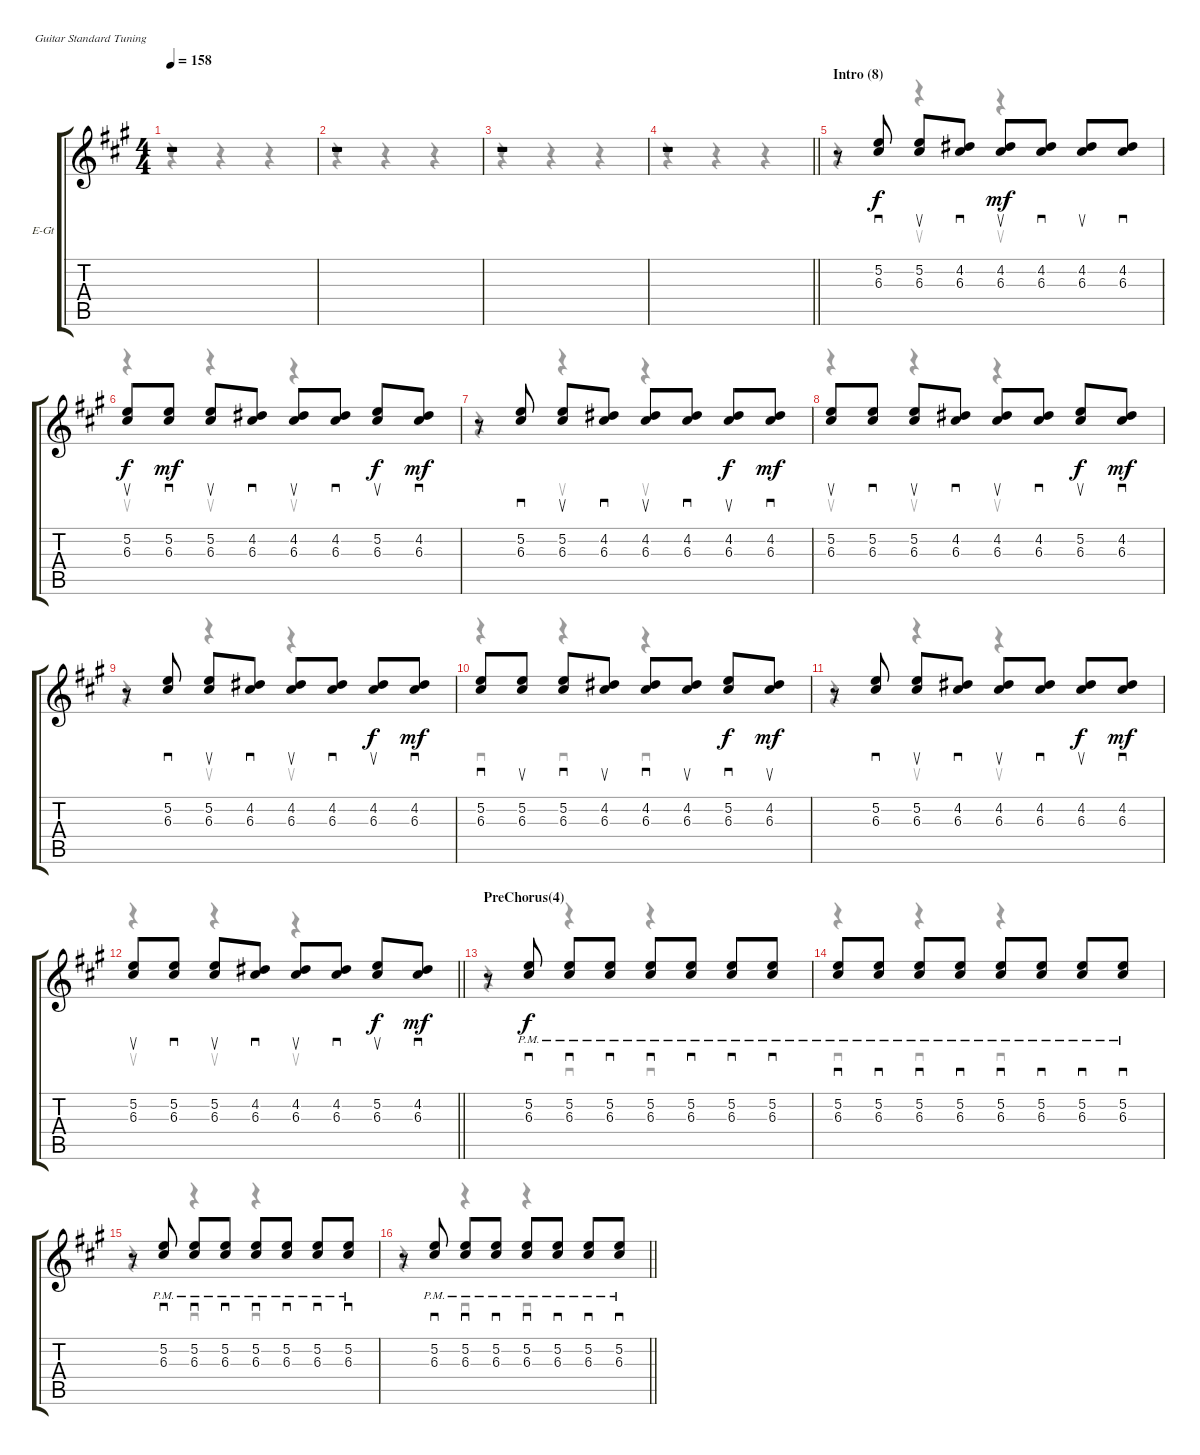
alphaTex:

\bracketExtendMode groupsimilarinstruments
\firstSystemTrackNameOrientation horizontal
\otherSystemsTrackNameOrientation horizontal
\track ("Guitar 2" "E-Gt") {instrument distortionguitar}
\staff {score tabs}
\tuning (E4 B3 G3 D3 A2 E2)
\voice
\ts (4 4)
\tempo 158
\clef g2
\ks a
r.1{dy mf} |
r.1 |
r.1 |
\barLineRight lightlight
r.1 |
\section ("" "Intro (8)")
r.8 (5.2 6.3).8{sd dy f} (5.2 6.3).8{su} (4.2 6.3).8{sd} (4.2 6.3).8{su dy mf} (4.2 6.3).8{sd} (4.2 6.3).8{su} (4.2 6.3).8{sd} |
(5.2 6.3).8{su dy f} (5.2 6.3).8{sd dy mf} (5.2 6.3).8{su} (4.2 6.3).8{sd} (4.2 6.3).8{su} (4.2 6.3).8{sd} (5.2 6.3).8{su dy f} (4.2 6.3).8{sd dy mf} |
r.8 (5.2 6.3).8{sd} (5.2 6.3).8{su} (4.2 6.3).8{sd} (4.2 6.3).8{su} (4.2 6.3).8{sd} (4.2 6.3).8{su dy f} (4.2 6.3).8{sd dy mf} |
(5.2 6.3).8{su} (5.2 6.3).8{sd} (5.2 6.3).8{su} (4.2 6.3).8{sd} (4.2 6.3).8{su} (4.2 6.3).8{sd} (5.2 6.3).8{su dy f} (4.2 6.3).8{sd dy mf} |
r.8 (5.2 6.3).8{sd} (5.2 6.3).8{su} (4.2 6.3).8{sd} (4.2 6.3).8{su} (4.2 6.3).8{sd} (4.2 6.3).8{su dy f} (4.2 6.3).8{sd dy mf} |
(5.2 6.3).8{sd} (5.2 6.3).8{su} (5.2 6.3).8{sd} (4.2 6.3).8{su} (4.2 6.3).8{sd} (4.2 6.3).8{su} (5.2 6.3).8{sd dy f} (4.2 6.3).8{su dy mf} |
r.8 (5.2 6.3).8{sd} (5.2 6.3).8{su} (4.2 6.3).8{sd} (4.2 6.3).8{su} (4.2 6.3).8{sd} (4.2 6.3).8{su dy f} (4.2 6.3).8{sd dy mf} |
\barLineRight lightlight
(5.2 6.3).8{su} (5.2 6.3).8{sd} (5.2 6.3).8{su} (4.2 6.3).8{sd} (4.2 6.3).8{su} (4.2 6.3).8{sd} (5.2 6.3).8{su dy f} (4.2 6.3).8{sd dy mf} |
\section ("" "PreChorus(4)")
r.8 (5.2{pm} 6.3{pm}).8{sd dy f} (5.2{pm} 6.3{pm}).8{sd} (5.2{pm} 6.3{pm}).8{sd} (5.2{pm} 6.3{pm}).8{sd} (5.2{pm} 6.3{pm}).8{sd} (5.2{pm} 6.3{pm}).8{sd} (5.2{pm} 6.3{pm}).8{sd} |
(5.2{pm} 6.3{pm}).8{sd} (5.2{pm} 6.3{pm}).8{sd} (5.2{pm} 6.3{pm}).8{sd} (5.2{pm} 6.3{pm}).8{sd} (5.2{pm} 6.3{pm}).8{sd} (5.2{pm} 6.3{pm}).8{sd} (5.2{pm} 6.3{pm}).8{sd} (5.2{pm} 6.3{pm}).8{sd} |
r.8 (5.2{pm} 6.3{pm}).8{sd} (5.2{pm} 6.3{pm}).8{sd} (5.2{pm} 6.3{pm}).8{sd} (5.2{pm} 6.3{pm}).8{sd} (5.2{pm} 6.3{pm}).8{sd} (5.2{pm} 6.3{pm}).8{sd} (5.2{pm} 6.3{pm}).8{sd} |
\barLineRight lightlight
r.8 (5.2{pm} 6.3{pm}).8{sd} (5.2{pm} 6.3{pm}).8{sd} (5.2{pm} 6.3{pm}).8{sd} (5.2{pm} 6.3{pm}).8{sd} (5.2{pm} 6.3{pm}).8{sd} (5.2{pm} 6.3{pm}).8{sd} (5.2{pm} 6.3{pm}).8{sd}
\voice
\clef g2
\ottava regular
\simile none
\ks a
r.4{dy mf} r.4 r.4 |
r.4 r.4 r.4 |
r.4 r.4 r.4 |
\barLineRight lightlight
r.4 r.4 r.4 |
r.4 r.4{su} r.4{su} |
r.4{su} r.4{su} r.4{su} |
r.4 r.4{su} r.4{su} |
r.4{su} r.4{su} r.4{su} |
r.4 r.4{su} r.4{su} |
r.4{sd} r.4{sd} r.4{sd} |
r.4 r.4{su} r.4{su} |
\barLineRight lightlight
r.4{su} r.4{su} r.4{su} |
r.4 r.4{sd} r.4{sd} |
r.4{sd} r.4{sd} r.4{sd} |
r.4 r.4{sd} r.4{sd} |
\barLineRight lightlight
r.4 r.4{sd} r.4{sd}
